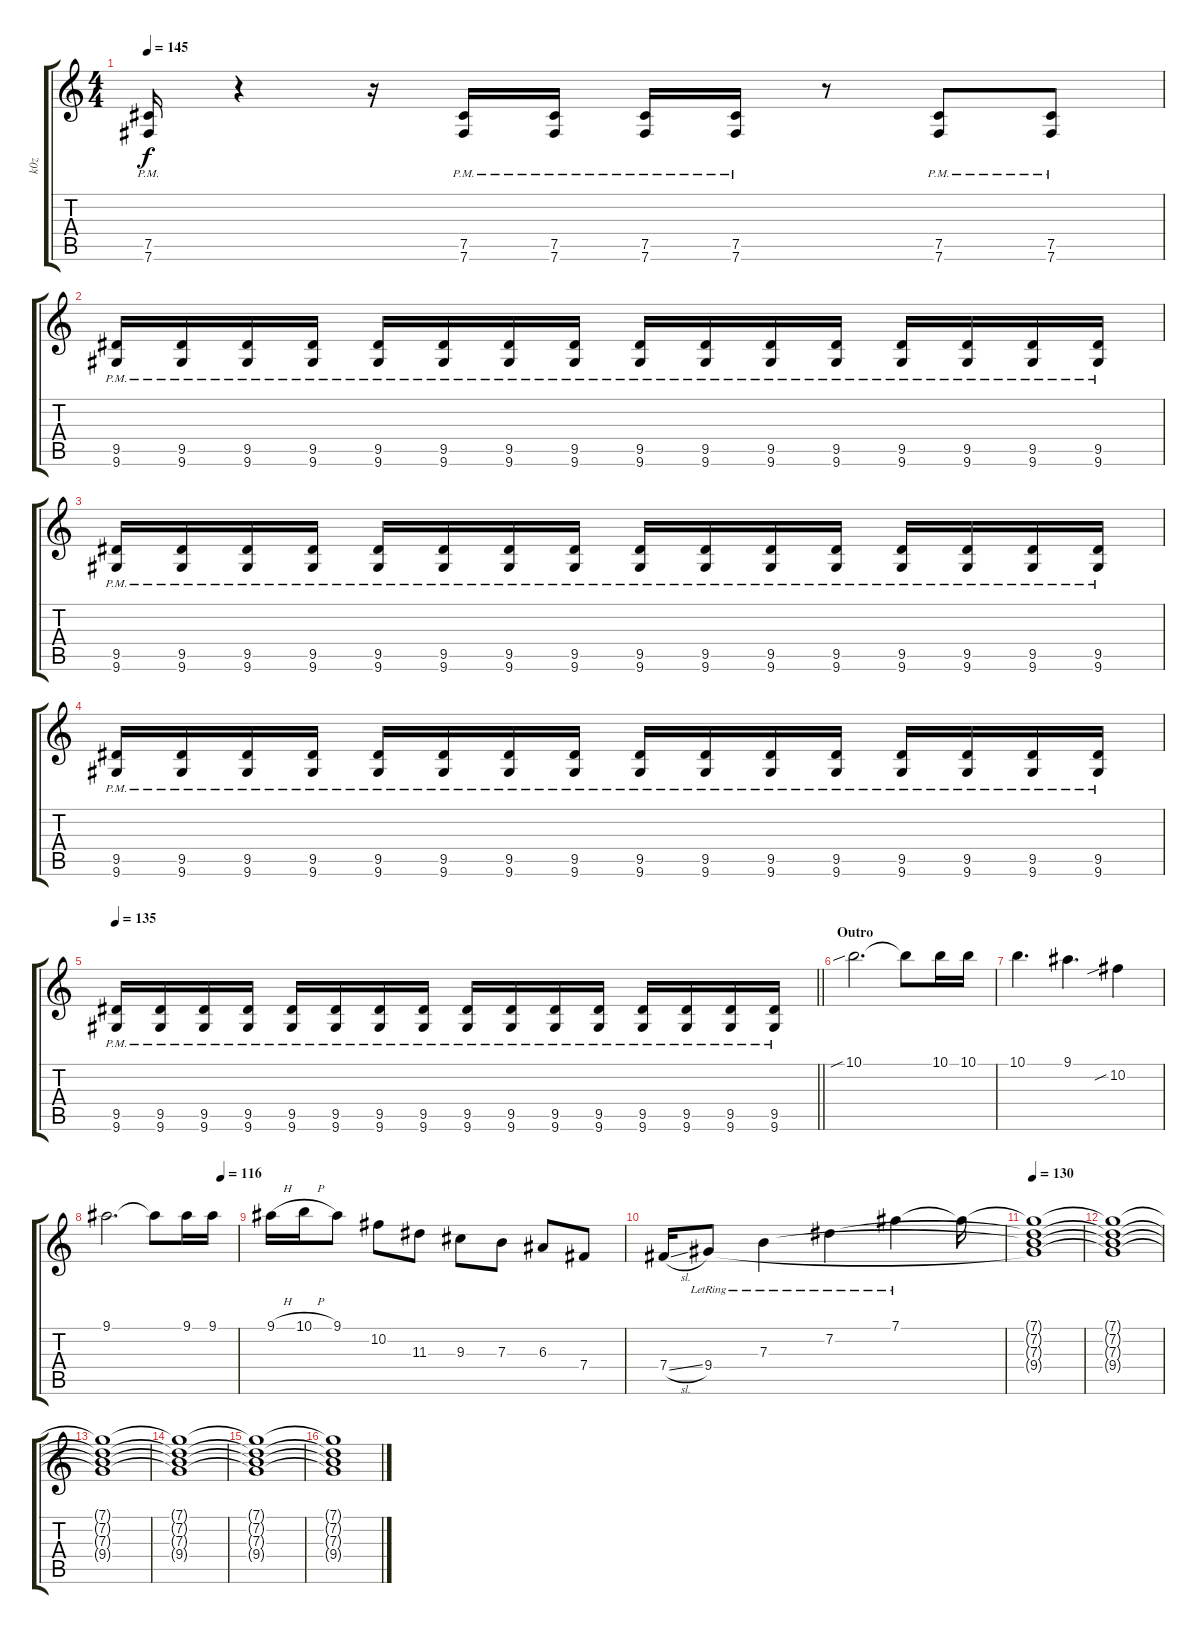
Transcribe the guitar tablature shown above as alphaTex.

\track ("k0z" "k0z") {instrument distortionguitar}
\staff {score tabs}
\tuning (Db4 Ab3 E3 B2 Gb2 B1) {hide}
\ts (4 4)
\tempo 145
\clef g2
\ks c
(7.5{pm} 7.6{pm}).16{dy f} r.4 r.16 (7.5{pm} 7.6{pm}).16 (7.5{pm} 7.6{pm}).16 (7.5{pm} 7.6{pm}).16 (7.5{pm} 7.6{pm}).16 r.8 (7.5{pm} 7.6{pm}).8 (7.5{pm} 7.6{pm}).8 |
(9.5{pm} 9.6{pm}).16 (9.5{pm} 9.6{pm}).16 (9.5{pm} 9.6{pm}).16 (9.5{pm} 9.6{pm}).16 (9.5{pm} 9.6{pm}).16 (9.5{pm} 9.6{pm}).16 (9.5{pm} 9.6{pm}).16 (9.5{pm} 9.6{pm}).16 (9.5{pm} 9.6{pm}).16 (9.5{pm} 9.6{pm}).16 (9.5{pm} 9.6{pm}).16 (9.5{pm} 9.6{pm}).16 (9.5{pm} 9.6{pm}).16 (9.5{pm} 9.6{pm}).16 (9.5{pm} 9.6{pm}).16 (9.5{pm} 9.6{pm}).16 |
(9.5{pm} 9.6{pm}).16 (9.5{pm} 9.6{pm}).16 (9.5{pm} 9.6{pm}).16 (9.5{pm} 9.6{pm}).16 (9.5{pm} 9.6{pm}).16 (9.5{pm} 9.6{pm}).16 (9.5{pm} 9.6{pm}).16 (9.5{pm} 9.6{pm}).16 (9.5{pm} 9.6{pm}).16 (9.5{pm} 9.6{pm}).16 (9.5{pm} 9.6{pm}).16 (9.5{pm} 9.6{pm}).16 (9.5{pm} 9.6{pm}).16 (9.5{pm} 9.6{pm}).16 (9.5{pm} 9.6{pm}).16 (9.5{pm} 9.6{pm}).16 |
(9.5{pm} 9.6{pm}).16 (9.5{pm} 9.6{pm}).16 (9.5{pm} 9.6{pm}).16 (9.5{pm} 9.6{pm}).16 (9.5{pm} 9.6{pm}).16 (9.5{pm} 9.6{pm}).16 (9.5{pm} 9.6{pm}).16 (9.5{pm} 9.6{pm}).16 (9.5{pm} 9.6{pm}).16 (9.5{pm} 9.6{pm}).16 (9.5{pm} 9.6{pm}).16 (9.5{pm} 9.6{pm}).16 (9.5{pm} 9.6{pm}).16 (9.5{pm} 9.6{pm}).16 (9.5{pm} 9.6{pm}).16 (9.5{pm} 9.6{pm}).16 |
\tempo 135
\barLineRight lightlight
(9.5{pm} 9.6{pm}).16 (9.5{pm} 9.6{pm}).16 (9.5{pm} 9.6{pm}).16 (9.5{pm} 9.6{pm}).16 (9.5{pm} 9.6{pm}).16 (9.5{pm} 9.6{pm}).16 (9.5{pm} 9.6{pm}).16 (9.5{pm} 9.6{pm}).16 (9.5{pm} 9.6{pm}).16 (9.5{pm} 9.6{pm}).16 (9.5{pm} 9.6{pm}).16 (9.5{pm} 9.6{pm}).16 (9.5{pm} 9.6{pm}).16 (9.5{pm} 9.6{pm}).16 (9.5{pm} 9.6{pm}).16 (9.5{pm} 9.6{pm}).16 |
\section ("" "Outro")
10.1{sib}.2{d balance 8 instrument overdrivenguitar} 10.1{t}.8 10.1.16 10.1.16 |
10.1.4{d} 9.1.4{d} 10.2{sib}.4 |
\tempo (116 0.875)
9.1.2{d} 9.1{t}.8 9.1.16 9.1.16 |
9.1{h}.16 10.1{h}.16 9.1.8 10.2.8 11.3.8 9.3.8 7.3.8 6.3.8 7.4.8 |
7.4{sl}.16 9.4{lr}.8 7.3{lr}.4 7.2{lr}.4 7.1{lr}.4 7.1{t}.16 |
\tempo 130
(7.1{t} 7.2{t} 7.3{t} 9.4{t}).1{volume 12} |
(7.1{t} 7.2{t} 7.3{t} 9.4{t}).1 |
(7.1{t} 7.2{t} 7.3{t} 9.4{t}).1 |
(7.1{t} 7.2{t} 7.3{t} 9.4{t}).1 |
(7.1{t} 7.2{t} 7.3{t} 9.4{t}).1 |
(7.1{t} 7.2{t} 7.3{t} 9.4{t}).1
